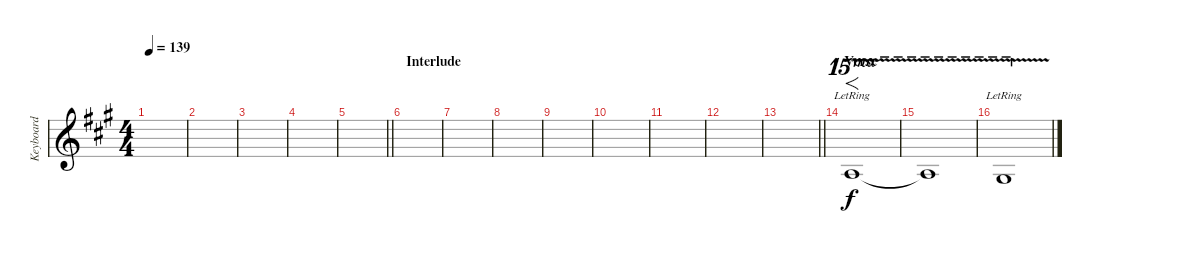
\track ("Keyboard" "Keyboard") {instrument lead1square}
\staff {score}
\tuning (E4 B3 G3 D3 A2 E2) {hide}
\ts (4 4)
\tempo 139
\clef g2
\ks a
|
|
|
|
\barLineRight lightlight
|
\section ("" "Interlude")
|
|
|
|
|
|
|
\barLineRight lightlight
|
\section ("" "Verse")
22.2{v lr}.1{f ot 15ma} |
22.2{t}.1{ot 15ma} |
21.2{v lr}.1{ot 15ma}
